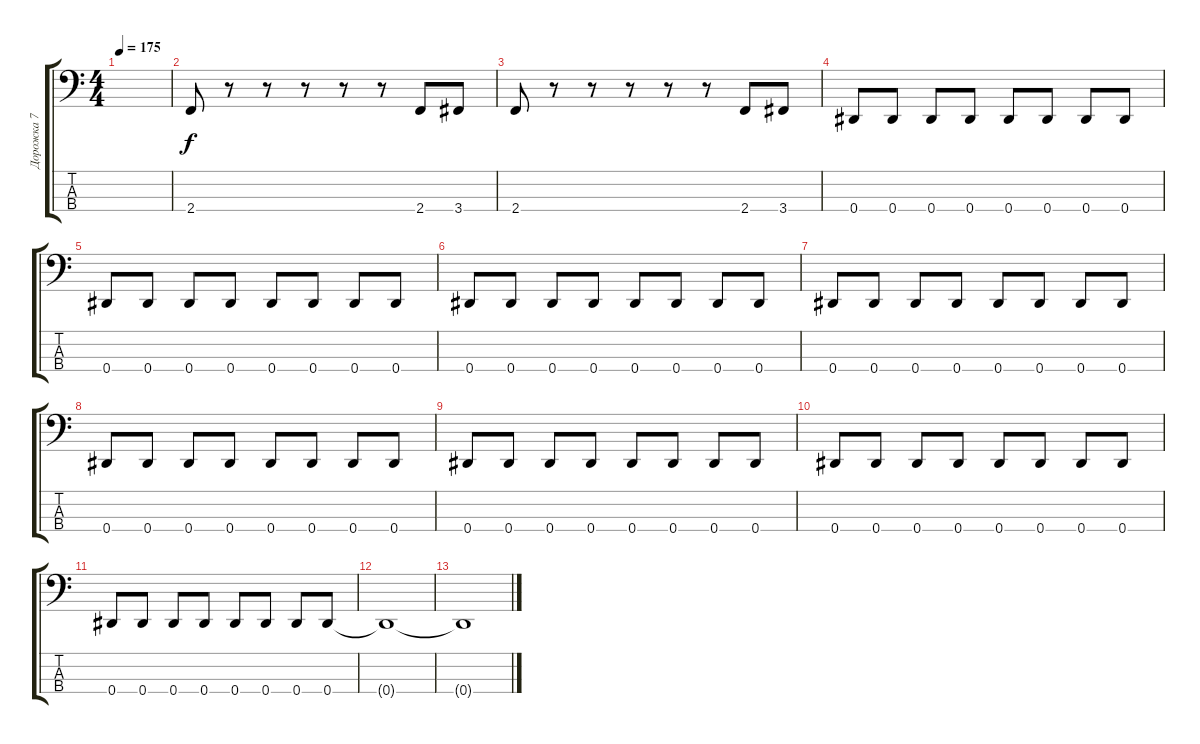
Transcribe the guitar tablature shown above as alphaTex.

\track ("Дорожка 7" "Дорожка 7") {instrument electricbassfinger}
\staff {score tabs}
\tuning (Gb2 Db2 Ab1 Eb1) {hide}
\ts (4 4)
\tempo 175
\clef f4
\ks c
|
2.4.8 r.8 r.8 r.8 r.8 r.8 2.4.8 3.4.8 |
2.4.8 r.8 r.8 r.8 r.8 r.8 2.4.8 3.4.8 |
0.4.8 0.4.8 0.4.8 0.4.8 0.4.8 0.4.8 0.4.8 0.4.8 |
0.4.8 0.4.8 0.4.8 0.4.8 0.4.8 0.4.8 0.4.8 0.4.8 |
0.4.8 0.4.8 0.4.8 0.4.8 0.4.8 0.4.8 0.4.8 0.4.8 |
0.4.8 0.4.8 0.4.8 0.4.8 0.4.8 0.4.8 0.4.8 0.4.8 |
0.4.8 0.4.8 0.4.8 0.4.8 0.4.8 0.4.8 0.4.8 0.4.8 |
0.4.8 0.4.8 0.4.8 0.4.8 0.4.8 0.4.8 0.4.8 0.4.8 |
0.4.8 0.4.8 0.4.8 0.4.8 0.4.8 0.4.8 0.4.8 0.4.8 |
0.4.8 0.4.8 0.4.8 0.4.8 0.4.8 0.4.8 0.4.8 0.4.8 |
0.4{t}.1 |
0.4{t}.1
